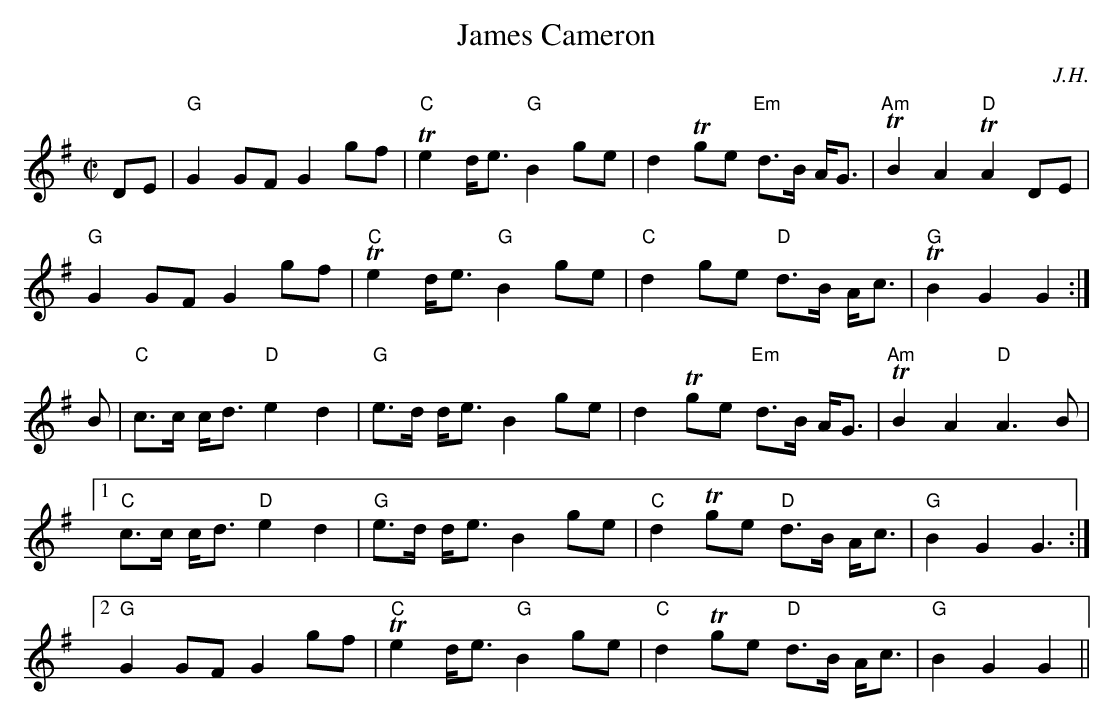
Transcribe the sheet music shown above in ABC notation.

X:1
T:James Cameron
M:C|
L:1/8
C:J.H.
K:G
DE|"G"G2 GF G2 gf|"C"Te2 d<e "G"B2 ge|d2 Tge "Em"d>B A<G|"Am"TB2 A2 "D"TA2 DE|
"G"G2 GF G2 gf|"C"Te2 d<e "G"B2 ge|"C"d2 ge "D"d>B A<c|"G"TB2 G2 G2:|
B|"C"c>c c<d "D"e2 d2|"G"e>d d<e B2 ge|d2 Tge "Em"d>B A<G|"Am"TB2 A2 "D"A3 B|
[1"C"c>c c<d "D"e2 d2|"G"e>d d<e B2 ge|"C"d2 Tge "D"d>B A<c|"G"B2 G2 G3:|
[2 "G"G2 GF G2 gf|"C"Te2 d<e "G"B2 ge|"C"d2 Tge "D"d>B A<c|"G"B2 G2 G2||
